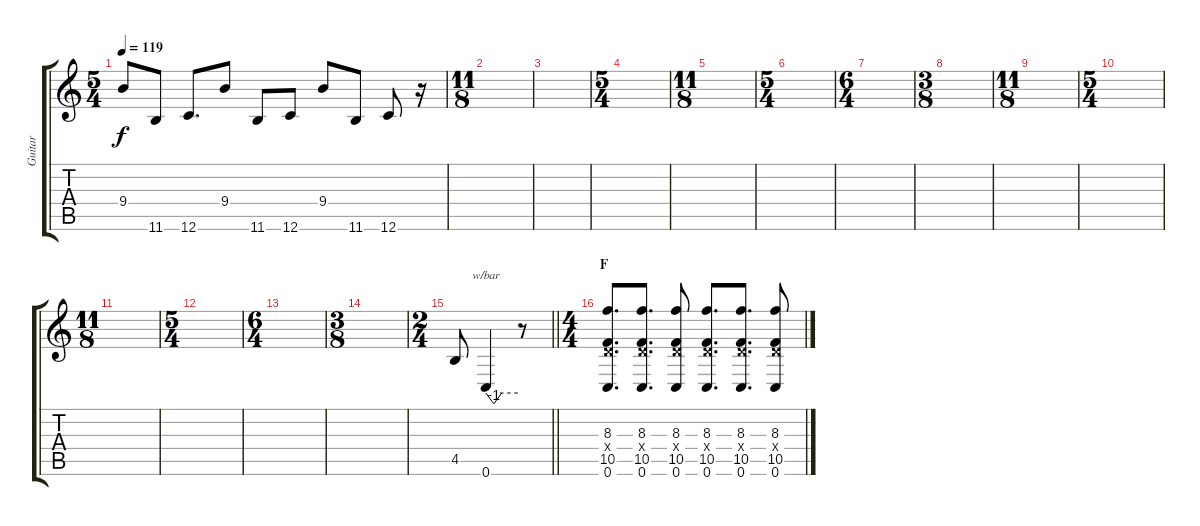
\track ("Guitar" "Guitar") {instrument electricguitarclean}
\staff {score tabs}
\tuning (G4 E4 A3 D3 G2 C2) {hide}
\ts (5 4)
\tempo 119
\clef g2
\ks c
9.4.8{dy f} 11.6.8 12.6.8{d} 9.4.8 11.6.8 12.6.8 9.4.8 11.6.8 12.6.8 r.16 |
\ts (11 8)
|
|
\ts (5 4)
|
\ts (11 8)
|
\ts (5 4)
|
\ts (6 4)
|
\ts (3 8)
|
\ts (11 8)
|
\ts (5 4)
|
\ts (11 8)
|
\ts (5 4)
|
\ts (6 4)
|
\ts (3 8)
|
\ts (2 4)
\barLineRight lightlight
4.5.8 0.6.4{tbe (custom default 0 0 15 -4 30 0 60 0)} r.8 |
\ts (4 4)
\section ("" "F")
(8.3 0.4{x} 10.5 0.6).8{d} (8.3 0.4{x} 10.5 0.6).8{d} (8.3 0.4{x} 10.5 0.6).8 (8.3 0.4{x} 10.5 0.6).8{d} (8.3 0.4{x} 10.5 0.6).8{d} (8.3 0.4{x} 10.5 0.6).8
